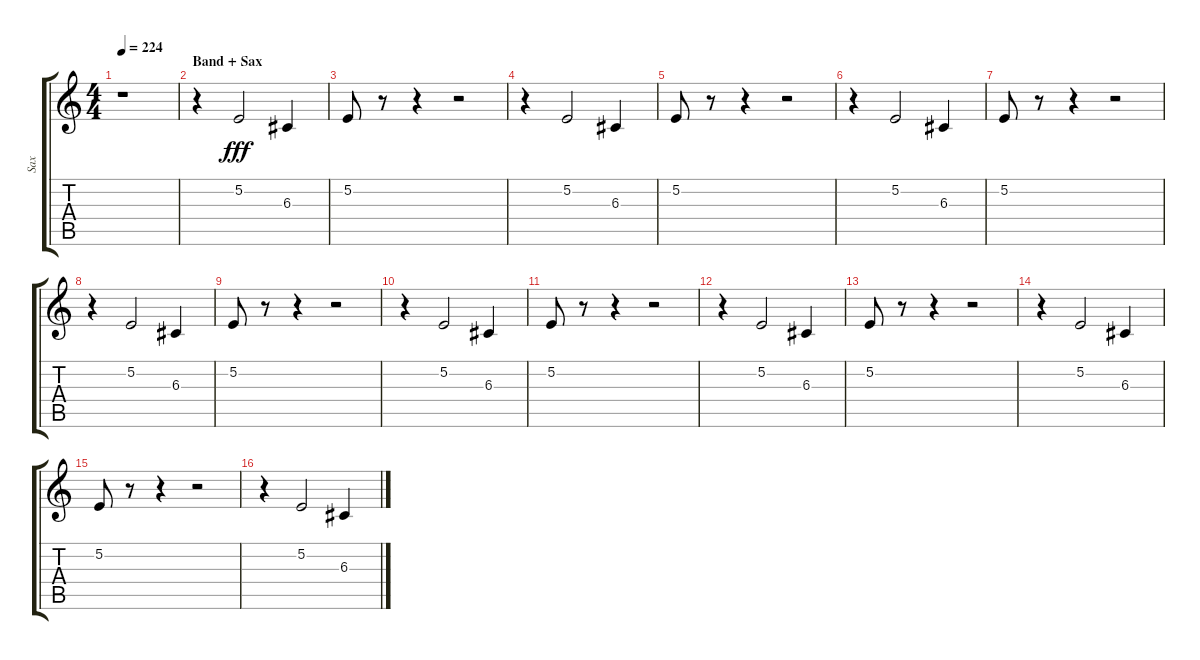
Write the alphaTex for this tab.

\track ("Sax" "Sax") {instrument tenorsax}
\staff {score tabs}
\tuning (E4 B3 G3 D3 A2 E2) {hide}
\ts (4 4)
\tempo 224
\clef g2
\ks c
r.1{dy fff} |
\section ("" "Band + Sax")
r.4 5.2.2 6.3.4 |
5.2.8 r.8 r.4 r.2 |
r.4 5.2.2 6.3.4 |
5.2.8 r.8 r.4 r.2 |
r.4 5.2.2 6.3.4 |
5.2.8 r.8 r.4 r.2 |
r.4 5.2.2 6.3.4 |
5.2.8 r.8 r.4 r.2 |
r.4 5.2.2 6.3.4 |
5.2.8 r.8 r.4 r.2 |
r.4 5.2.2 6.3.4 |
5.2.8 r.8 r.4 r.2 |
r.4 5.2.2 6.3.4 |
5.2.8 r.8 r.4 r.2 |
r.4 5.2.2 6.3.4
